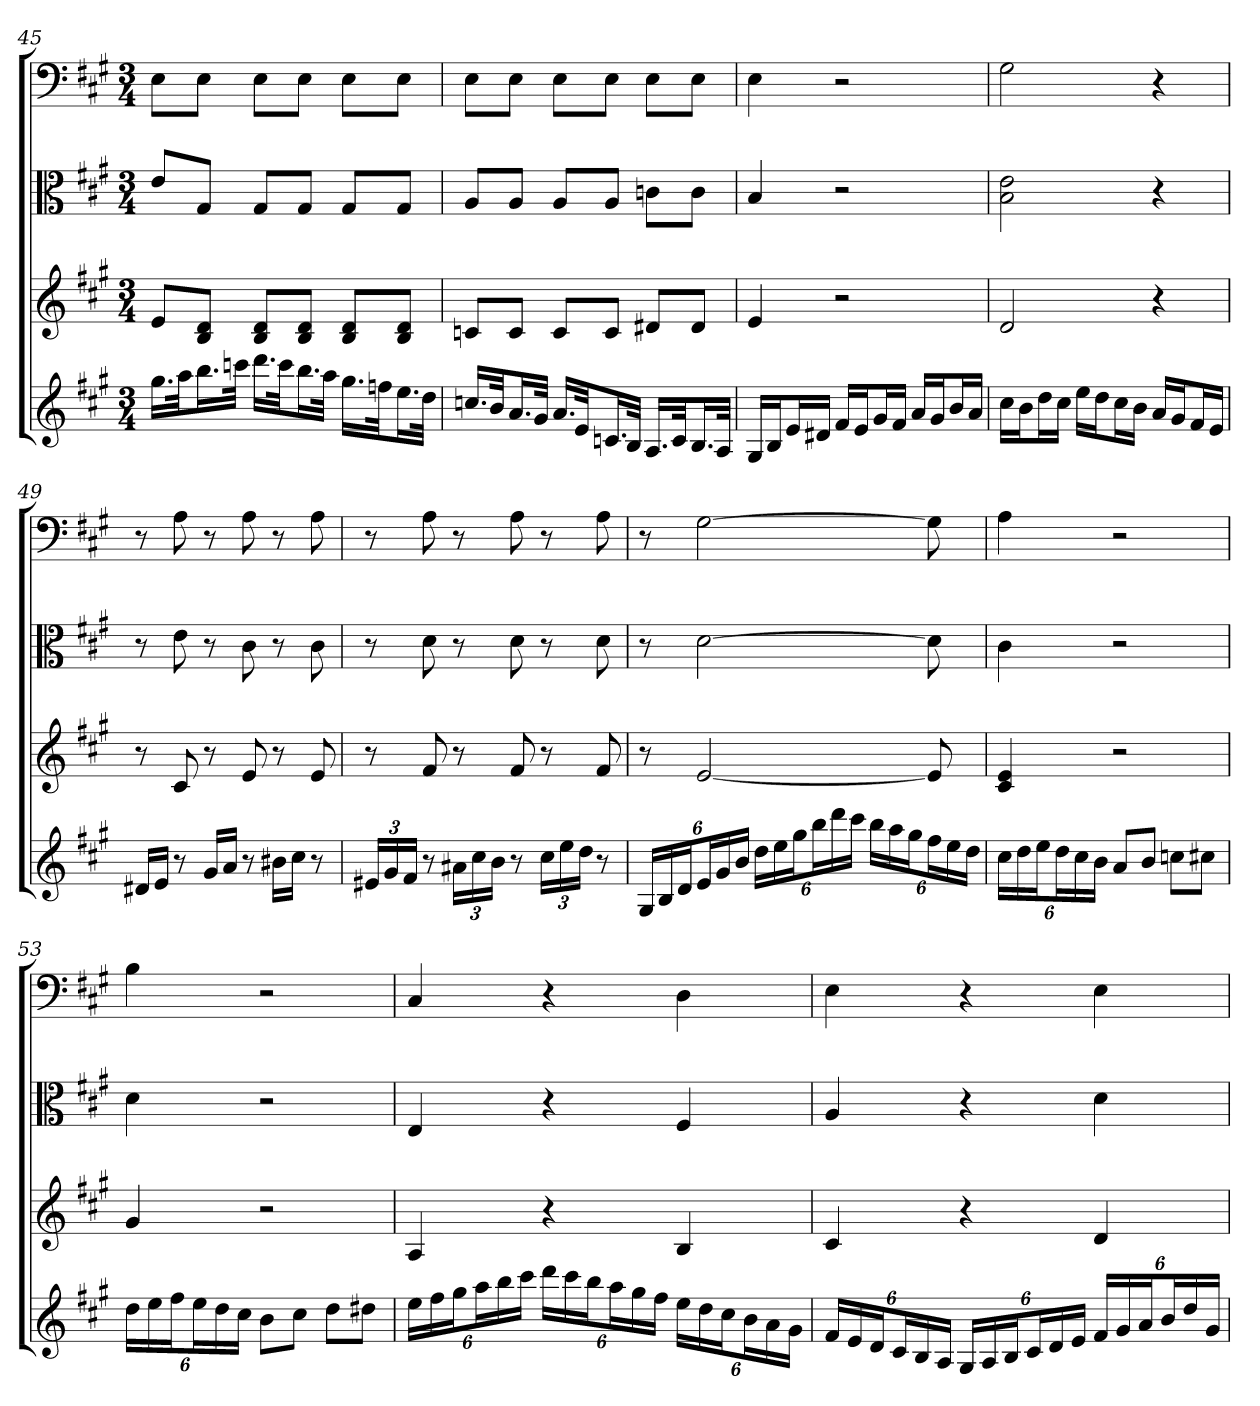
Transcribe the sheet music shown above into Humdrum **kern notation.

**kern	**kern	**kern	**kern
*part4	*part3	*part2	*part1
*staff4	*staff3	*staff2	*staff1
*	*	*clefC3	*clefF4
*k[f#c#g#]	*k[f#c#g#]	*k[f#c#g#]	*k[f#c#g#]
*A:	*A:	*A:	*A:
*M3/4	*M3/4	*M3/4	*M3/4
=45	=45	=45	=45
16.gg#LL	8eL	8e/L	8E\L
32aaJk	.	.	.
16.bbL	8B 8dJ	8G#/J	8E\J
32cccnJJk	.	.	.
16.dddLL	8B 8dL	8G#/L	8E\L
32cccJk	.	.	.
16.bbL	8B 8dJ	8G#/J	8E\J
32aaJJk	.	.	.
16.gg#LL	8B 8dL	8G#/L	8E\L
32ffnJk	.	.	.
16.eeL	8B 8dJ	8G#/J	8E\J
32ddJJk	.	.	.
=46	=46	=46	=46
16.ccnLL	8cnL	8A/L	8E\L
32bJk	.	.	.
16.aL	8cJ	8A/J	8E\J
32g#JJk	.	.	.
16.aLL	8cL	8A/L	8E\L
32eJk	.	.	.
16.cnL	8cJ	8A/J	8E\J
32BJJk	.	.	.
16.ALL	8d#XL	8cn\L	8E\L
32cJk	.	.	.
16.BL	8d#J	8c\J	8E\J
32AJJk	.	.	.
=47	=47	=47	=47
16G#LL	4e	4B	4E
16BJ	.	.	.
16eL	.	.	.
16d#XJJ	.	.	.
16f#LL	2r	2r	2r
16eJ	.	.	.
16g#L	.	.	.
16f#JJ	.	.	.
16aLL	.	.	.
16g#J	.	.	.
16bL	.	.	.
16aJJ	.	.	.
=48	=48	=48	=48
16cc#LL	2d	2B 2e	2G#
16bJ	.	.	.
16ddL	.	.	.
16cc#JJ	.	.	.
16eeLL	.	.	.
16ddJ	.	.	.
16cc#L	.	.	.
16bJJ	.	.	.
16aLL	4r	4r	4r
16g#J	.	.	.
16f#L	.	.	.
16eJJ	.	.	.
=49	=49	=49	=49
16d#XLL	8r	8r	8r
16eJJ	.	.	.
8r	8c#	8e	8A
16g#LL	8r	8r	8r
16aJJ	.	.	.
8r	8e	8c#	8A
16b#XLL	8r	8r	8r
16cc#JJ	.	.	.
8r	8e	8c#	8A
=50	=50	=50	=50
24e#XLL	8r	8r	8r
24g#	.	.	.
24f#JJ	.	.	.
8r	8f#	8d	8A
24a#XLL	8r	8r	8r
24cc#	.	.	.
24bJJ	.	.	.
8r	8f#	8d	8A
24cc#LL	8r	8r	8r
24ee	.	.	.
24ddJJ	.	.	.
8r	8f#	8d	8A
=51	=51	=51	=51
24G#LL	8r	8r	8r
24B	.	.	.
24dJ	.	.	.
24eL	[2e	[2d	[2G#
24g#	.	.	.
24bJJ	.	.	.
24ddLL	.	.	.
24ee	.	.	.
24gg#J	.	.	.
24bbL	.	.	.
24ddd	.	.	.
24ccc#JJ	.	.	.
24bbLL	.	.	.
24aa	.	.	.
24gg#J	.	.	.
24ff#L	8e]	8d]	8G#]
24ee	.	.	.
24ddJJ	.	.	.
=52	=52	=52	=52
24cc#LL	4c# 4e	4c#	4A
24dd	.	.	.
24eeJ	.	.	.
24ddL	.	.	.
24cc#	.	.	.
24bJJ	.	.	.
8aL	2r	2r	2r
8bJ	.	.	.
8ccnL	.	.	.
8cc#XJ	.	.	.
=53	=53	=53	=53
24ddLL	4g#	4d	4B
24ee	.	.	.
24ff#J	.	.	.
24eeL	.	.	.
24dd	.	.	.
24cc#JJ	.	.	.
8bL	2r	2r	2r
8cc#J	.	.	.
8ddL	.	.	.
8dd#XJ	.	.	.
=54	=54	=54	=54
24eeLL	4A	4E	4C#
24ff#	.	.	.
24gg#J	.	.	.
24aaL	.	.	.
24bb	.	.	.
24ccc#JJ	.	.	.
24dddLL	4r	4r	4r
24ccc#	.	.	.
24bbJ	.	.	.
24aaL	.	.	.
24gg#	.	.	.
24ff#JJ	.	.	.
24eeLL	4B	4F#	4D
24dd	.	.	.
24cc#J	.	.	.
24bL	.	.	.
24a	.	.	.
24g#JJ	.	.	.
=55	=55	=55	=55
24f#LL	4c#	4A	4E
24e	.	.	.
24dJ	.	.	.
24c#L	.	.	.
24B	.	.	.
24AJJ	.	.	.
24G#LL	4r	4r	4r
24A	.	.	.
24BJ	.	.	.
24c#L	.	.	.
24d	.	.	.
24eJJ	.	.	.
24f#LL	4d	4d	4E
24g#	.	.	.
24aJ	.	.	.
24bL	.	.	.
24dd	.	.	.
24g#JJ	.	.	.
=	=	=	=
*-	*-	*-	*-
